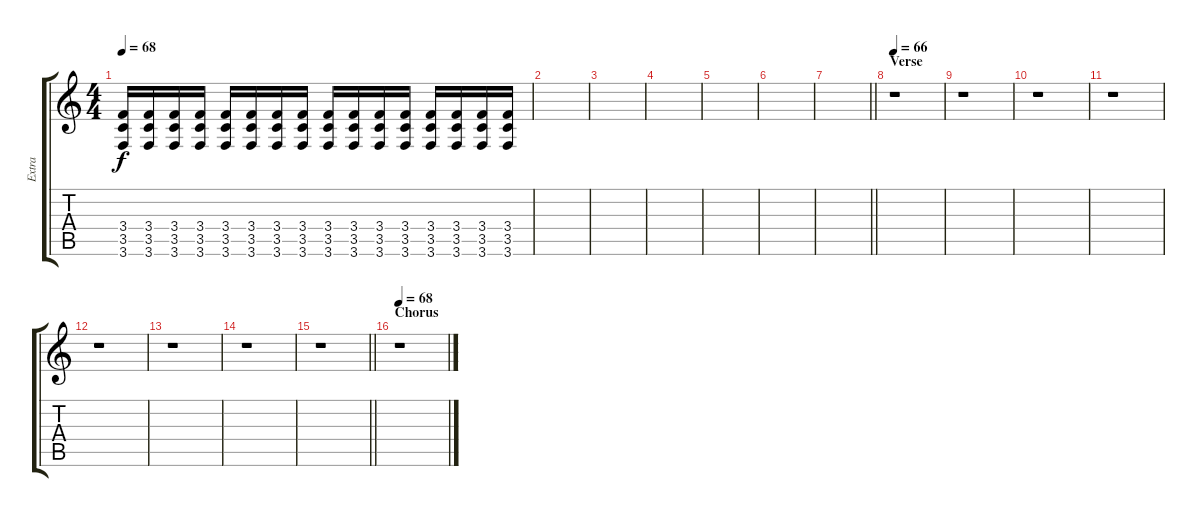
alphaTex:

\track ("Extra" "Extra") {instrument distortionguitar}
\staff {score tabs}
\tuning (E4 B3 G3 D3 A2 D2) {hide}
\ts (4 4)
\tempo 68
\clef g2
\ks c
(3.4 3.5 3.6).16{dy f} (3.4 3.5 3.6).16 (3.4 3.5 3.6).16 (3.4 3.5 3.6).16 (3.4 3.5 3.6).16 (3.4 3.5 3.6).16 (3.4 3.5 3.6).16 (3.4 3.5 3.6).16 (3.4 3.5 3.6).16 (3.4 3.5 3.6).16 (3.4 3.5 3.6).16 (3.4 3.5 3.6).16 (3.4 3.5 3.6).16 (3.4 3.5 3.6).16 (3.4 3.5 3.6).16 (3.4 3.5 3.6).16 |
|
|
|
|
|
\barLineRight lightlight
|
\section ("" "Verse")
\tempo 66
r.1 |
r.1 |
r.1 |
r.1 |
r.1 |
r.1 |
r.1 |
\barLineRight lightlight
r.1 |
\section ("" "Chorus")
\tempo 68
r.1
